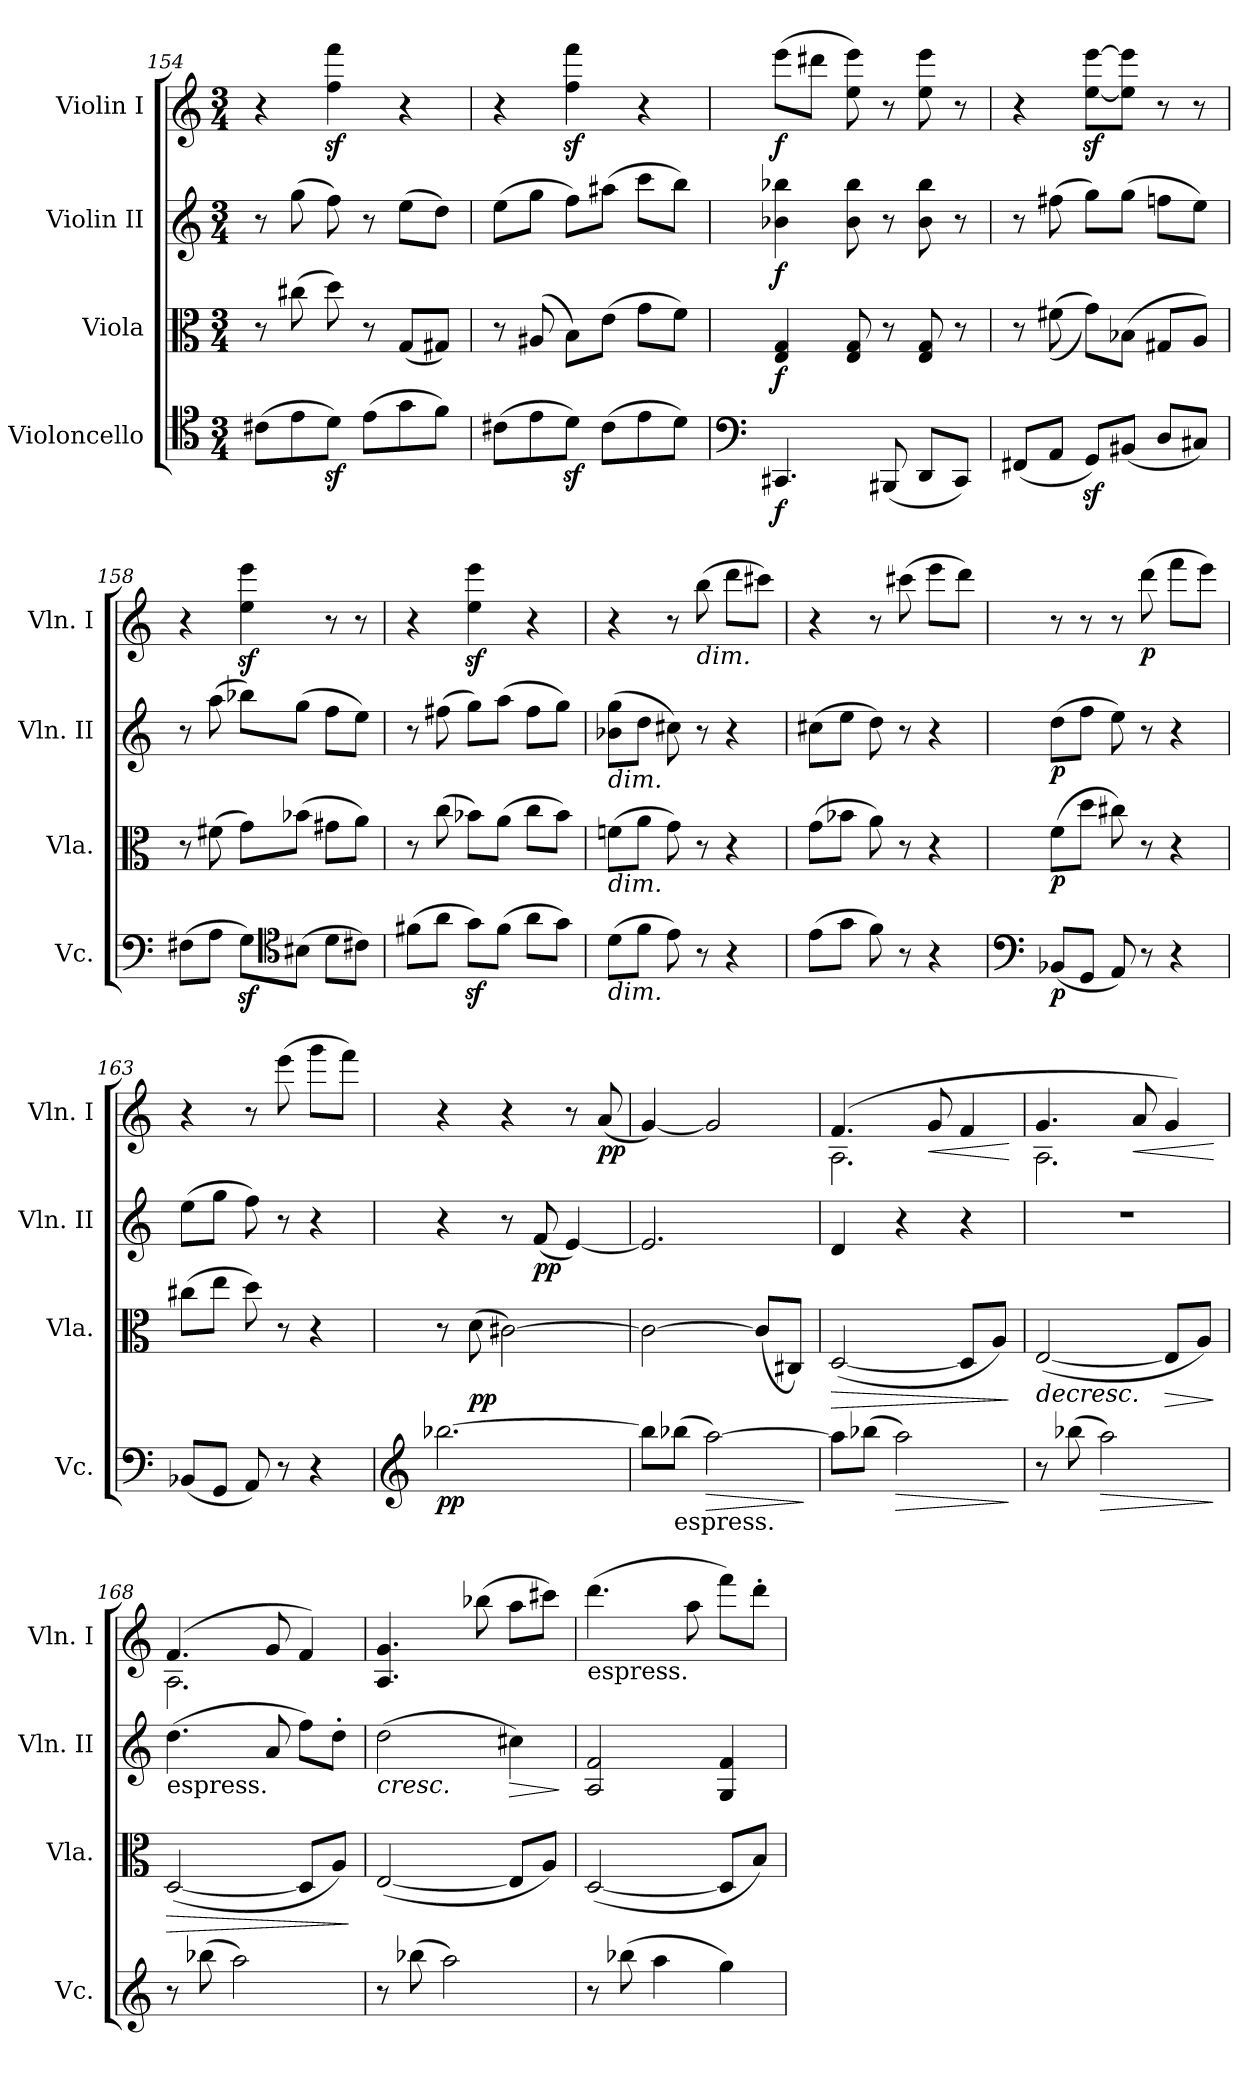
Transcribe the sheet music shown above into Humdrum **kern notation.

**kern	**dynam	**kern	**dynam	**kern	**dynam	**kern	**dynam
*part4	*part4	*part3	*part3	*part2	*part2	*part1	*part1
*staff4	*staff4	*staff3	*staff3	*staff2	*staff2	*staff1	*staff1
*I"Violoncello	*	*I"Viola	*	*I"Violin II	*	*I"Violin I	*
*I'Vc.	*	*I'Vla.	*	*I'Vln. II	*	*I'Vln. I	*
*clefC4	*	*clefC3	*	*clefG2	*	*clefG2	*
*k[]	*	*k[]	*	*k[]	*	*k[]	*
*M3/4	*	*M3/4	*	*M3/4	*	*M3/4	*
=154	=154	=154	=154	=154	=154	=154	=154
(>8c#X\L	.	8r	.	8r	.	4r	.
8e\	.	(>8cc#X\	.	(>8gg\	.	.	.
8dz<\J)	.	8dd\)	.	8ff\)	.	4ff\z< 4fff\z<	.
(>8e\L	.	8r	.	8r	.	.	.
8g\	.	(<8G/L	.	(>8ee\L	.	4r	.
8f\J)	.	8G#X/J)	.	8dd\J)	.	.	.
=155	=155	=155	=155	=155	=155	=155	=155
(>8c#X\L	.	8r	.	(>8ee\L	.	4r	.
8e\	.	(>8A#X/	.	8gg\J	.	.	.
8dz<\J)	.	8B\L)	.	8ff\L)	.	4ff\z< 4fff\z<	.
(>8c#\L	.	(>8e\J	.	(>8aa#X\J	.	.	.
8e\	.	8g\L	.	8ccc\L	.	4r	.
8d\J)	.	8f\J)	.	8bb\J)	.	.	.
=156	=156	=156	=156	=156	=156	=156	=156
*clefF4	*	*	*	*	*	*	*
!	!LO:DY:b	!	!LO:DY:b	!	!LO:DY:b	!	!LO:DY:b
4.CC#X/	f	4E/ 4G/	f	4b-X\ 4bb-X\	f	(>8eee\L	f
.	.	.	.	.	.	8ddd#X\J	.
.	.	8E/ 8G/	.	8b-\ 8bb-\	.	8ee\ 8eee\)	.
(<8BBB#X/	.	8r	.	8r	.	8r	.
8DD/L	.	8E/ 8G/	.	8b-\ 8bb-\	.	8ee\ 8eee\	.
8CC#/J)	.	8r	.	8r	.	8r	.
=157	=157	=157	=157	=157	=157	=157	=157
(<8FF#X/L	.	8r	.	8r	.	4r	.
8AA/J	.	(>(>8f#X\	.	(>8ff#X\	.	.	.
8GGz</L)	.	8g\L))	.	8gg\L)	.	[8ee\z< [8eee\z<L	.
(<8BB#X/J	.	(>8B-X\J	.	(>8gg\J	.	8ee\] 8eee\]J	.
8D/L	.	8G#X/L	.	8ffn\L	.	8r	.
8C#X/J)	.	8A/J)	.	8ee\J)	.	8r	.
!!LO:LB:g=z
=158	=158	=158	=158	=158	=158	=158	=158
(>8F#X\L	.	8r	.	8r	.	4r	.
8A\J	.	(>8f#X\	.	(>8aa\	.	.	.
8Gz<\L)	.	8g\L)	.	8bb-X\L)	.	4ee\z< 4eee\z<	.
*clefC4	*	*	*	*	*	*	*
(>8B#X\J	.	(>8b-X\J	.	(>8gg\J	.	.	.
8d\L	.	8g#X\L	.	8ff\L	.	8r	.
8c#X\J)	.	8a\J)	.	8ee\J)	.	8r	.
=159	=159	=159	=159	=159	=159	=159	=159
(>8f#X\L	.	8r	.	8r	.	4r	.
8a\J	.	(>8cc\	.	(>8ff#X\	.	.	.
8gz<\L)	.	8b-X\L)	.	8gg\L)	.	4ee\z< 4eee\z<	.
(>8f#\J	.	(>8a\J	.	(>8aa\J	.	.	.
8a\L	.	8cc\L	.	8ff#\L	.	4r	.
8g\J)	.	8b-\J)	.	8gg\J)	.	.	.
=160	=160	=160	=160	=160	=160	=160	=160
!	!	!	!	!LO:TX:b:i:t=dim.	!	!	!
!	!	!LO:TX:b:i:t=dim.	!	!	!	!	!
!LO:TX:b:i:t=dim.	!	!	!	!	!	!	!
(>8d\L	.	(>8fn\L	.	(>8b-X\ 8gg\L	.	4r	.
8f\J	.	8a\J	.	8dd\J	.	.	.
8e\)	.	8g\)	.	8cc#X\)	.	8r	.
!	!	!	!	!	!	!LO:TX:b:i:t=dim.	!
8r	.	8r	.	8r	.	(>8bb\	.
4r	.	4r	.	4r	.	8ddd\L	.
.	.	.	.	.	.	8ccc#X\J)	.
=161	=161	=161	=161	=161	=161	=161	=161
(>8e\L	.	(>8g\L	.	(>8cc#X\L	.	4r	.
8g\J	.	8b-X\J	.	8ee\J	.	.	.
8f\)	.	8a\)	.	8dd\)	.	8r	.
8r	.	8r	.	8r	.	(>8ccc#X\	.
4r	.	4r	.	4r	.	8eee\L	.
.	.	.	.	.	.	8ddd\J)	.
=162	=162	=162	=162	=162	=162	=162	=162
*clefF4	*	*	*	*	*	*	*
!	!LO:DY:b	!	!LO:DY:b	!	!LO:DY:b	!	!
(<8BB-X/L	p	(>8f\L	p	(>8dd\L	p	8r	.
8GG/J	.	8dd\J	.	8ff\J	.	8r	.
8AA/)	.	8cc#X\)	.	8ee\)	.	8r	.
!	!	!	!	!	!	!	!LO:DY:b
8r	.	8r	.	8r	.	(>8ddd\	p
4r	.	4r	.	4r	.	8fff\L	.
.	.	.	.	.	.	8eee\J)	.
!!LO:LB:g=z
=163	=163	=163	=163	=163	=163	=163	=163
!	!LO:DY:b	!	!LO:DY:b	!	!LO:DY:b	!	!
(<8BB-X/L	other-dynamics	(>8cc#X\L	other-dynamics	(>8ee\L	other-dynamics	4r	.
8GG/J	.	8ee\J	.	8gg\J	.	.	.
8AA/)	.	8dd\)	.	8ff\)	.	8r	.
!	!	!	!	!	!	!	!LO:DY:b
8r	.	8r	.	8r	.	(>8eee\	other-dynamics
4r	.	4r	.	4r	.	8ggg\L	.
.	.	.	.	.	.	8fff\J)	.
=164	=164	=164	=164	=164	=164	=164	=164
*clefG2	*	*	*	*	*	*	*
!	!LO:DY:b	!	!	!	!	!	!
[2.bb-X\	pp	8r	.	4r	.	4r	.
!	!	!	!LO:DY:b	!	!	!	!
.	.	(>8d\	pp	.	.	.	.
.	.	[2c#X\)	.	8r	.	4r	.
!	!	!	!	!	!LO:DY:b	!	!
.	.	.	.	(<8f/	pp	.	.
.	.	.	.	[4e/)	.	8r	.
!	!	!	!	!	!	!	!LO:DY:b
.	.	.	.	.	.	(<8a/	pp
=165	=165	=165	=165	=165	=165	=165	=165
8bb-\L]	.	2c#\_	.	2.e/]	.	[4g/)	.
!LO:TX:b:t=espress.	!	!	!	!	!	!	!
(>8bb-X\J	.	.	.	.	.	.	.
!	!LO:HP:b	!	!	!	!	!	!
[2aa\)	>	.	.	.	.	2g/]	.
.	.	(<8c#/L]	.	.	.	.	.
.	.	8C#X/J)	.	.	.	.	.
.	]	.	.	.	.	.	.
=166	=166	=166	=166	=166	=166	=166	=166
!	!	!	!LO:HP:b	!	!	!	!
*	*	*	*	*	*	*^	*
8aa\L]	.	(>[2D/	>	4d/	.	(>4.f/	2.A\	.
(>8bb-X\J	.	.	.	.	.	.	.	.
!	!LO:HP:b	!	!	!	!	!	!	!
2aa\)	>	.	.	4r	.	.	.	.
!	!	!	!	!	!	!	!	!LO:HP:b
.	.	.	.	.	.	8g/	.	<
.	.	8D/L]	.	4r	.	4f/	.	.
.	.	8A/J)	.	.	.	.	.	.
*	*	*	*	*	*	*v	*v	*
.	]	.	]	.	.	.	[
=167	=167	=167	=167	=167	=167	=167	=167
!	!	!	!LO:HP:b	!	!	!	!
*	*	*	*	*	*	*^	*
8r	.	(>[2E/	>	2.r	.	4.g/	2.A\	.
(>8bb-X\	.	.	.	.	.	.	.	.
!	!LO:HP:b	!	!	!	!	!	!	!
2aa\)	>	.	.	.	.	.	.	.
!	!	!	!	!	!	!	!	!LO:HP:b
.	.	.	.	.	.	8a/	.	<
!	!	!	!LO:HP:b	!	!	!	!	!
.	.	8E/L]	>	.	.	4g/)	.	.
.	.	8A/J)	.	.	.	.	.	.
*	*	*	*	*	*	*v	*v	*
.	]	.	] ]	.	.	.	[
=168	=168	=168	=168	=168	=168	=168	=168
!	!	!	!	!LO:TX:b:t=espress.	!	!	!
!	!	!	!LO:HP:b	!	!	!	!
*	*	*	*	*	*	*^	*
8r	.	(>[2D/	>	(>4.dd\	.	(>4.f/	2.A\	.
(>8bb-X\	.	.	.	.	.	.	.	.
2aa\)	.	.	.	.	.	.	.	.
.	.	.	.	8a/	.	8g/	.	.
.	.	8D/L]	.	8ff\L)	.	4f/)	.	.
.	.	8A/J)	.	8dd'\J	.	.	.	.
*	*	*	*	*	*	*v	*v	*
.	.	.	]	.	.	.	.
!!LO:PB:g=z
=169	=169	=169	=169	=169	=169	=169	=169
!	!	!	!	!	!LO:HP:b	!	!
8r	.	(>[2E/	.	(>2dd\	<	4.A/ 4.g/	.
(>8bb-X\	.	.	.	.	.	.	.
2aa\)	.	.	.	.	.	.	.
.	.	.	.	.	.	(>8bb-X\	.
!	!	!	!	!	!LO:HP:b	!	!
.	.	8E/L]	.	4cc#X\)	>	8aa\L	.
.	.	8A/J)	.	.	.	8ccc#X\J)	.
.	.	.	.	.	[ ]	.	.
=170	=170	=170	=170	=170	=170	=170	=170
!	!	!	!	!	!	!LO:TX:b:t=espress.	!
8r	.	(>[2D/	.	2A/ 2f/	.	(>4.ddd\	.
(>8bb-X\	.	.	.	.	.	.	.
4aa\	.	.	.	.	.	.	.
.	.	.	.	.	.	8aa\	.
4gg\)	.	8D/L]	.	4G/ 4f/	.	8fff\L)	.
.	.	8B/J)	.	.	.	8ddd'\J	.
=	=	=	=	=	=	=	=
*-	*-	*-	*-	*-	*-	*-	*-
